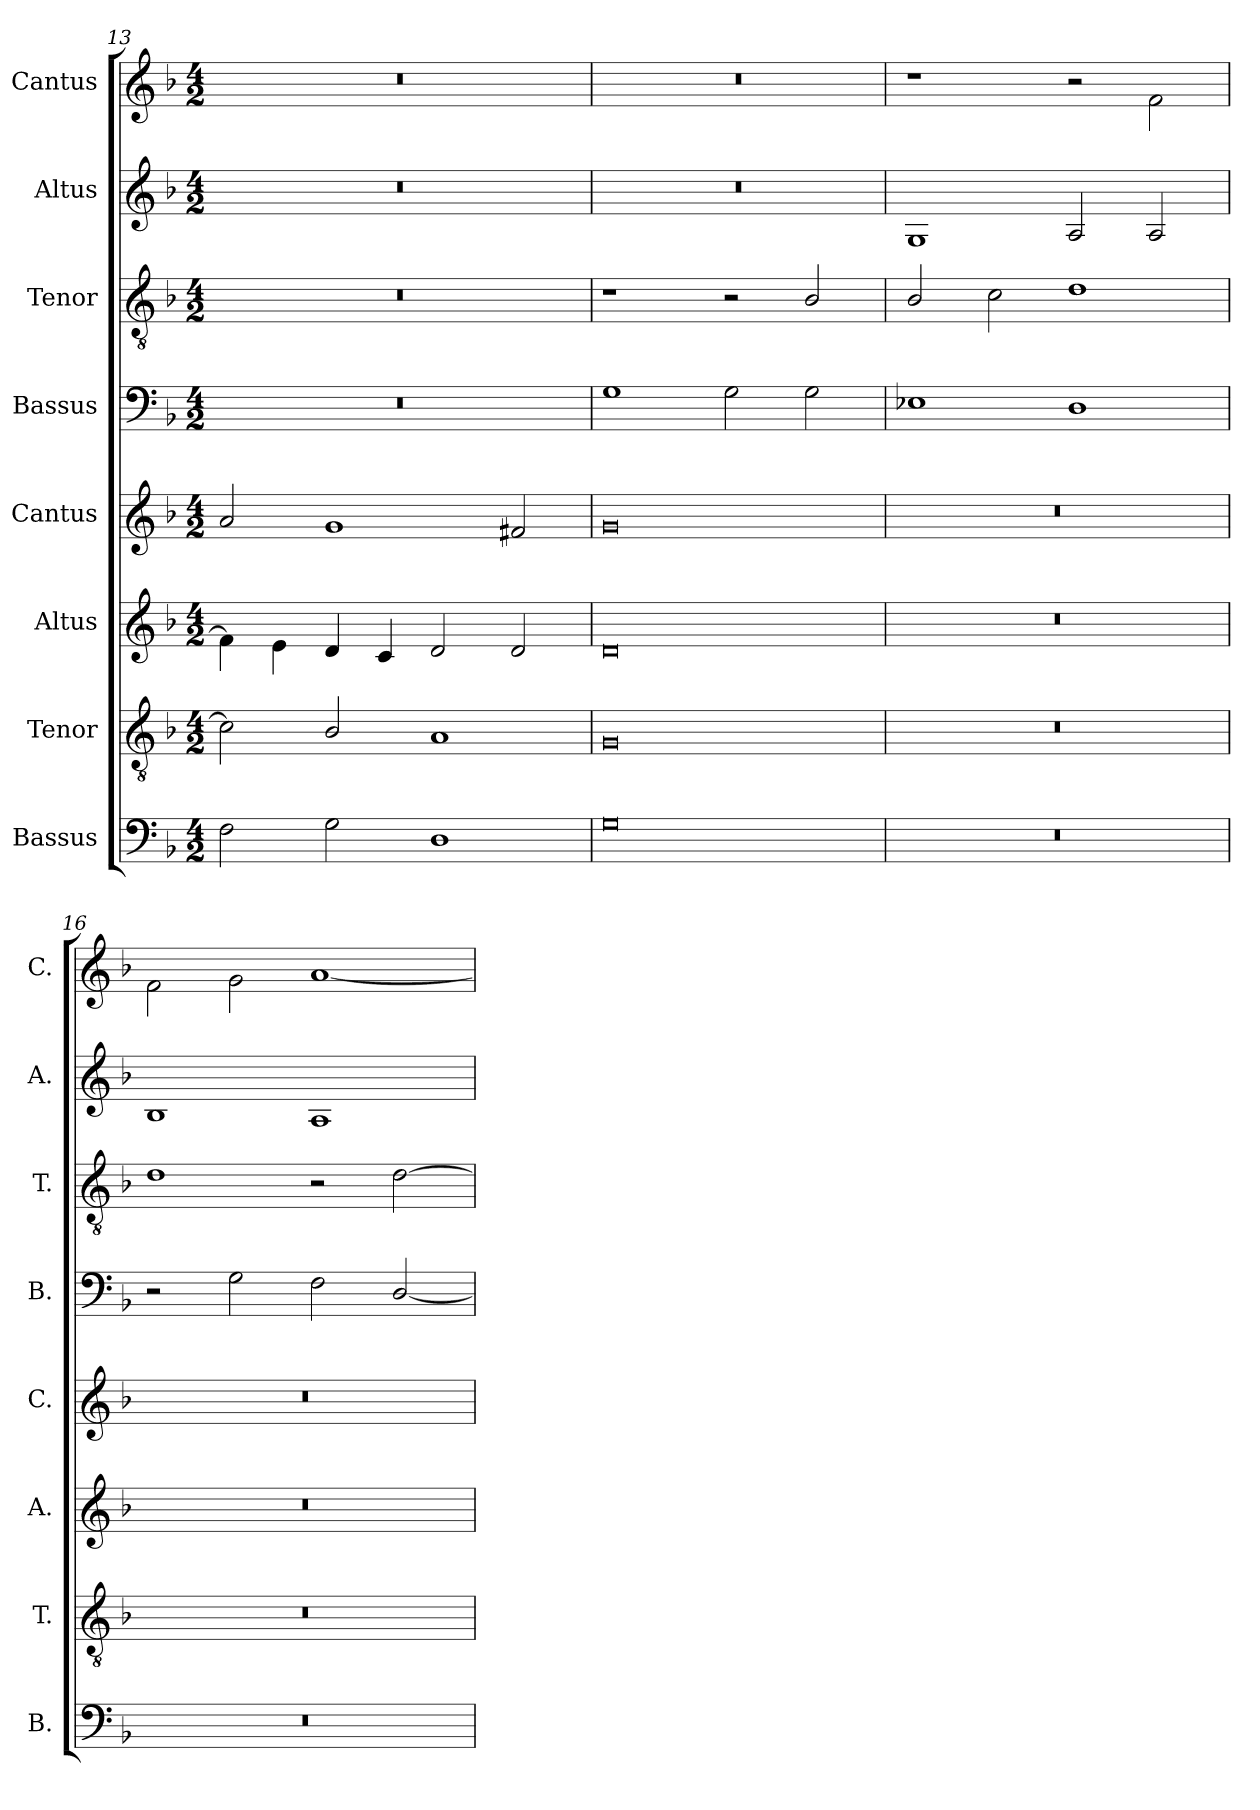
**kern	**kern	**kern	**kern	**kern	**kern	**kern	**kern
*part8	*part7	*part6	*part5	*part4	*part3	*part2	*part1
*staff8	*staff7	*staff6	*staff5	*staff4	*staff3	*staff2	*staff1
*I"Bassus	*I"Tenor	*I"Altus	*I"Cantus	*I"Bassus	*I"Tenor	*I"Altus	*I"Cantus
*I'B.	*I'T.	*I'A.	*I'C.	*I'B.	*I'T.	*I'A.	*I'C.
*clefF4	*clefGv2	*clefG2	*clefG2	*clefF4	*clefGv2	*clefG2	*clefG2
*k[b-]	*k[b-]	*k[b-]	*k[b-]	*k[b-]	*k[b-]	*k[b-]	*k[b-]
*M4/2	*M4/2	*M4/2	*M4/2	*M4/2	*M4/2	*M4/2	*M4/2
=13	=13	=13	=13	=13	=13	=13	=13
2F\	2c\]	4f\]	2a/	0r	0r	0r	0r
.	.	4e\	.	.	.	.	.
2G\	2B-/	4d/	1g	.	.	.	.
.	.	4c/	.	.	.	.	.
1D	1A	2d/	.	.	.	.	.
.	.	2d/	2f#X/	.	.	.	.
!!LO:PB:g=z
=14	=14	=14	=14	=14	=14	=14	=14
0G	0G	0d	0g	1G	1r	0r	0r
.	.	.	.	2G\	2r	.	.
.	.	.	.	2G\	2B-/	.	.
!!LO:PB:g=z
=15	=15	=15	=15	=15	=15	=15	=15
0r	0r	0r	0r	1E-X	2B-/	1G	1r
.	.	.	.	.	2c\	.	.
.	.	.	.	1D	1d	2A/	2r
.	.	.	.	.	.	2A/	2f\
=16	=16	=16	=16	=16	=16	=16	=16
0r	0r	0r	0r	2r	1d	1B-	2f\
.	.	.	.	2G\	.	.	2g\
.	.	.	.	2F\	2r	1A	[1a
.	.	.	.	[2D/	[2d\	.	.
=	=	=	=	=	=	=	=
*-	*-	*-	*-	*-	*-	*-	*-
